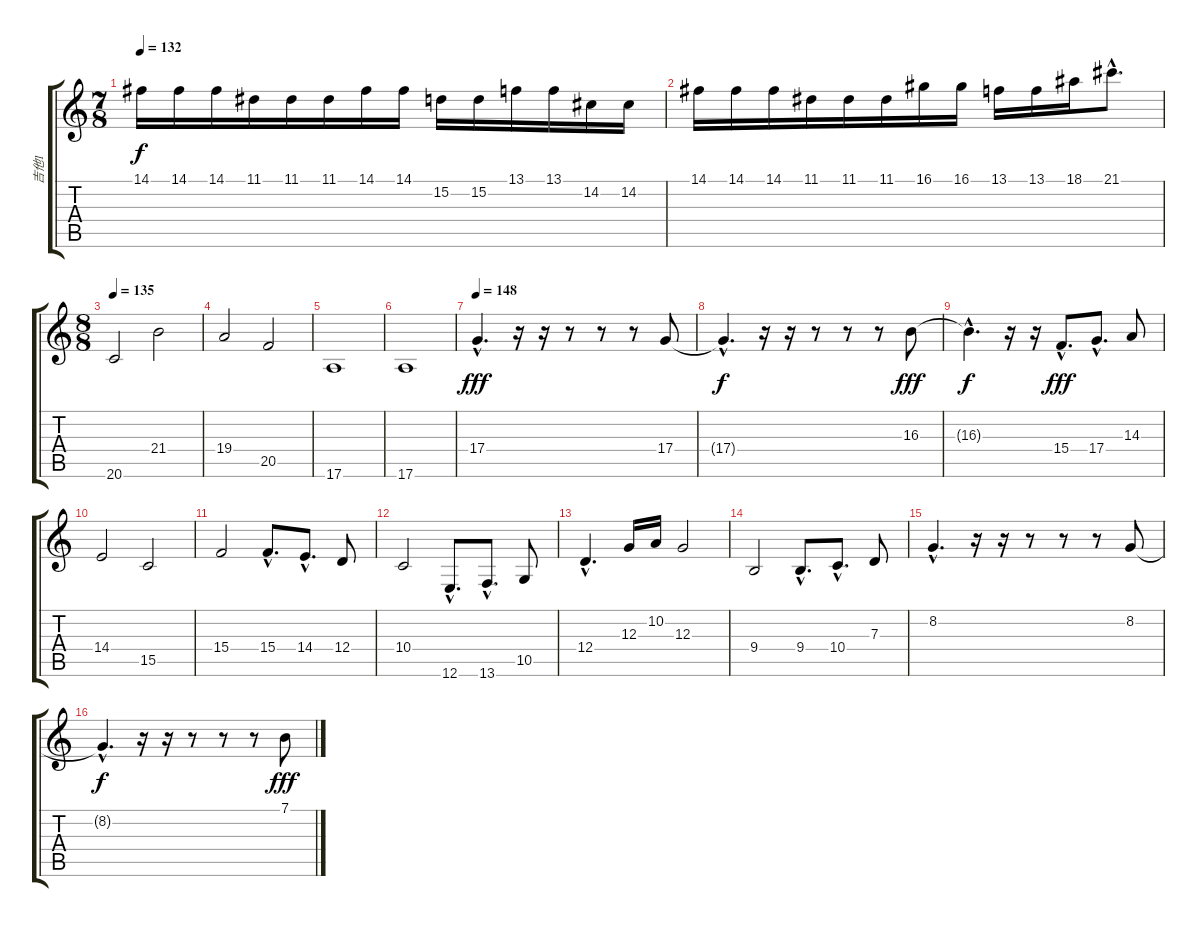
\track ("吉他1" "吉他1") {instrument lead2sawtooth}
\staff {score tabs}
\tuning (E4 B3 G3 D3 A2 E2) {hide}
\ts (7 8)
\tempo 132
\clef g2
\ks c
14.1.16{dy f} 14.1.16 14.1.16 11.1.16 11.1.16 11.1.16 14.1.16 14.1.16 15.2.16 15.2.16 13.1.16 13.1.16 14.2.16 14.2.16 |
14.1.16 14.1.16 14.1.16 11.1.16 11.1.16 11.1.16 16.1.16 16.1.16 13.1.16 13.1.16 18.1.16 21.1{hac}.8{d} |
\ts (8 8)
\tempo 135
20.6.2 21.4.2 |
19.4.2 20.5.2 |
17.6.1 |
17.6.1 |
\tempo 148
17.4{hac}.4{d dy fff} r.16 r.16 r.8 r.8 r.8 17.4.8 |
17.4{hac t}.4{d dy f} r.16 r.16 r.8 r.8 r.8 16.3.8{dy fff} |
16.3{hac t}.4{d dy f} r.16 r.16 15.4{hac}.8{d dy fff} 17.4{hac}.8{d} 14.3.8 |
14.4.2 15.5.2 |
15.4.2 15.4{hac}.8{d} 14.4{hac}.8{d} 12.4.8 |
10.4.2 12.6{hac}.8{d} 13.6{hac}.8{d} 10.5.8 |
12.4{hac}.4{d} 12.3.16 10.2.16 12.3.2 |
9.4.2 9.4{hac}.8{d} 10.4{hac}.8{d} 7.3.8 |
8.2{hac}.4{d} r.16 r.16 r.8 r.8 r.8 8.2.8 |
8.2{hac t}.4{d dy f} r.16 r.16 r.8 r.8 r.8 7.1.8{dy fff}
